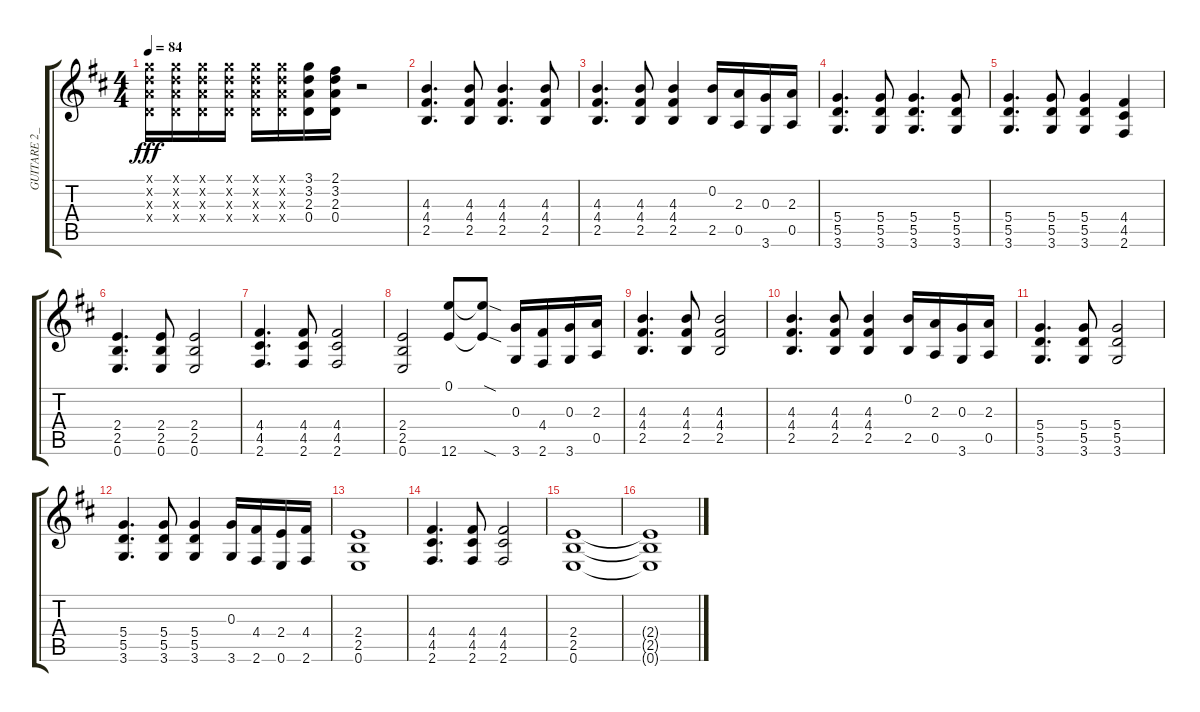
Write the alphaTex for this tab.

\track ("GUITARE 2_1" "GUITARE 2_") {instrument overdrivenguitar}
\staff {score tabs}
\tuning (E4 B3 G3 D3 A2 E2) {hide}
\ts (4 4)
\tempo 84
\clef g2
\ks d
(3.1{x} 3.2{x} 2.3{x} 0.4{x}).16{dy fff} (3.1{x} 3.2{x} 2.3{x} 0.4{x}).16 (3.1{x} 3.2{x} 2.3{x} 0.4{x}).16 (3.1{x} 3.2{x} 2.3{x} 0.4{x}).16 (3.1{x} 3.2{x} 2.3{x} 0.4{x}).16 (3.1{x} 3.2{x} 2.3{x} 0.4{x}).16 (3.1 3.2 2.3 0.4).16 (2.1 3.2 2.3 0.4).16 r.2 |
(4.3 4.4 2.5).4{d} (4.3 4.4 2.5).8 (4.3 4.4 2.5).4{d} (4.3 4.4 2.5).8 |
(4.3 4.4 2.5).4{d} (4.3 4.4 2.5).8 (4.3 4.4 2.5).4 (0.2 2.5).16 (2.3 0.5).16 (0.3 3.6).16 (2.3 0.5).16 |
(5.4 5.5 3.6).4{d} (5.4 5.5 3.6).8 (5.4 5.5 3.6).4{d} (5.4 5.5 3.6).8 |
(5.4 5.5 3.6).4{d} (5.4 5.5 3.6).8 (5.4 5.5 3.6).4 (4.4 4.5 2.6).4 |
(2.4 2.5 0.6).4{d} (2.4 2.5 0.6).8 (2.4 2.5 0.6).2 |
(4.4 4.5 2.6).4{d} (4.4 4.5 2.6).8 (4.4 4.5 2.6).2 |
(2.4 2.5 0.6).2 (0.1 12.6).8 (0.1{sod t} 12.6{sod t}).8 (0.3 3.6).16 (4.4 2.6).16 (0.3 3.6).16 (2.3 0.5).16 |
(4.3 4.4 2.5).4{d} (4.3 4.4 2.5).8 (4.3 4.4 2.5).2 |
(4.3 4.4 2.5).4{d} (4.3 4.4 2.5).8 (4.3 4.4 2.5).4 (0.2 2.5).16 (2.3 0.5).16 (0.3 3.6).16 (2.3 0.5).16 |
(5.4 5.5 3.6).4{d} (5.4 5.5 3.6).8 (5.4 5.5 3.6).2 |
(5.4 5.5 3.6).4{d} (5.4 5.5 3.6).8 (5.4 5.5 3.6).4 (0.3 3.6).16 (4.4 2.6).16 (2.4 0.6).16 (4.4 2.6).16 |
(2.4 2.5 0.6).1 |
(4.4 4.5 2.6).4{d} (4.4 4.5 2.6).8 (4.4 4.5 2.6).2 |
(2.4 2.5 0.6).1 |
(2.4{t} 2.5{t} 0.6{t}).1
